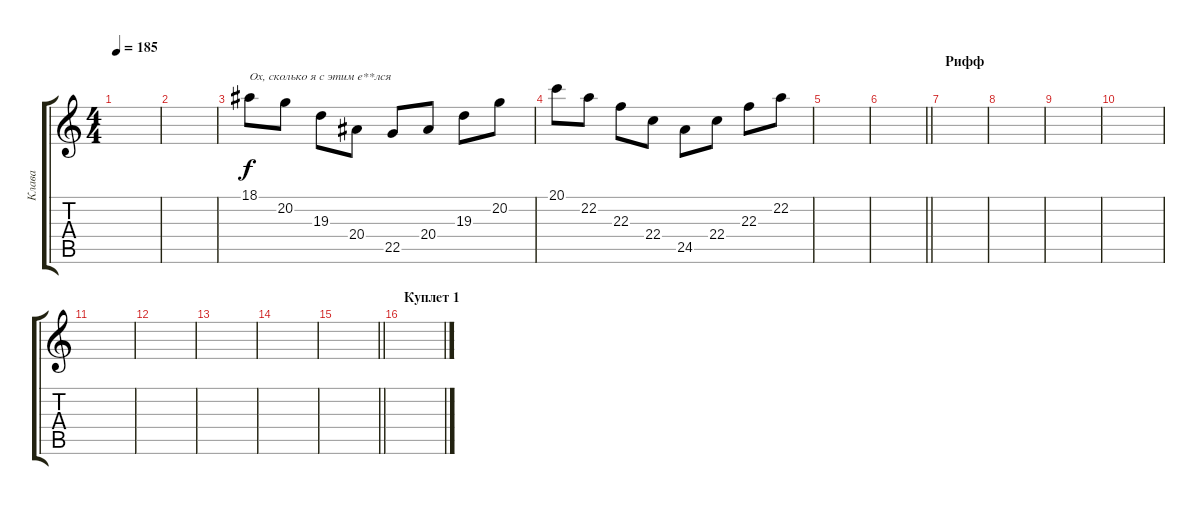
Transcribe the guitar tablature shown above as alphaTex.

\track ("Клава" "Клава") {instrument clavinet}
\staff {score tabs}
\tuning (E4 B3 G3 D3 A2 E2) {hide}
\ts (4 4)
\tempo 185
\clef g2
\ks c
|
|
18.1.8{txt "Ох, сколько я с этим е**лся"} 20.2.8 19.3.8 20.4.8 22.5.8 20.4.8 19.3.8 20.2.8 |
20.1.8 22.2.8 22.3.8 22.4.8 24.5.8 22.4.8 22.3.8 22.2.8 |
|
\barLineRight lightlight
|
\section ("" "Рифф")
|
|
|
|
|
|
|
|
\barLineRight lightlight
|
\section ("" "Куплет 1")
